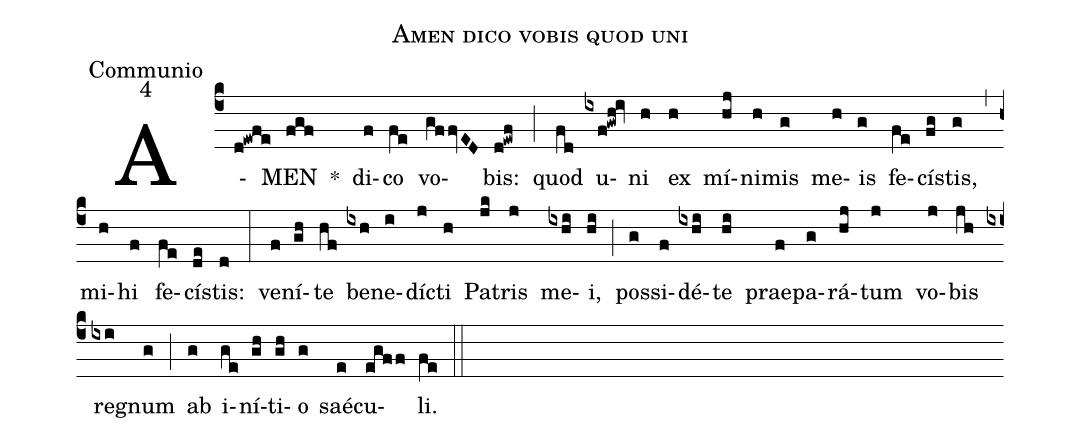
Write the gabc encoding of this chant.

name:Amen dico vobis quod uni;
office-part:Communio;
mode:4;
%%
(c4) A(d!ewfe)MEN(fgf) *() di(f)co(fe) vo(gffvED)bis:(d!ewf) (;) quod(fd) u(ixf!gwh!iv)ni(h) ex(h) mí(hj)ni(h)mis(g) me(h)is(g) fe(fe)cís(fg)tis,(g) (,) mi(h)hi(f) fe(fe)cís(de)tis:(d) (:) ve(f)ní(gh)te(hf) be(ixh)ne(i)dí(j)cti(h) Pa(jk)tris(j) me(ixhi)i,(hi) (;) pos(g)si(f)dé(ixhi)te(hi) prae(f)pa(g)rá(hj)tum(j) vo(j)bis(jh) re(ixi)gnum(g) (;) ab(g) i(ge)ní(gh)ti(gh)o(g) saé(e)cu(egff)li.(fe) (::)
